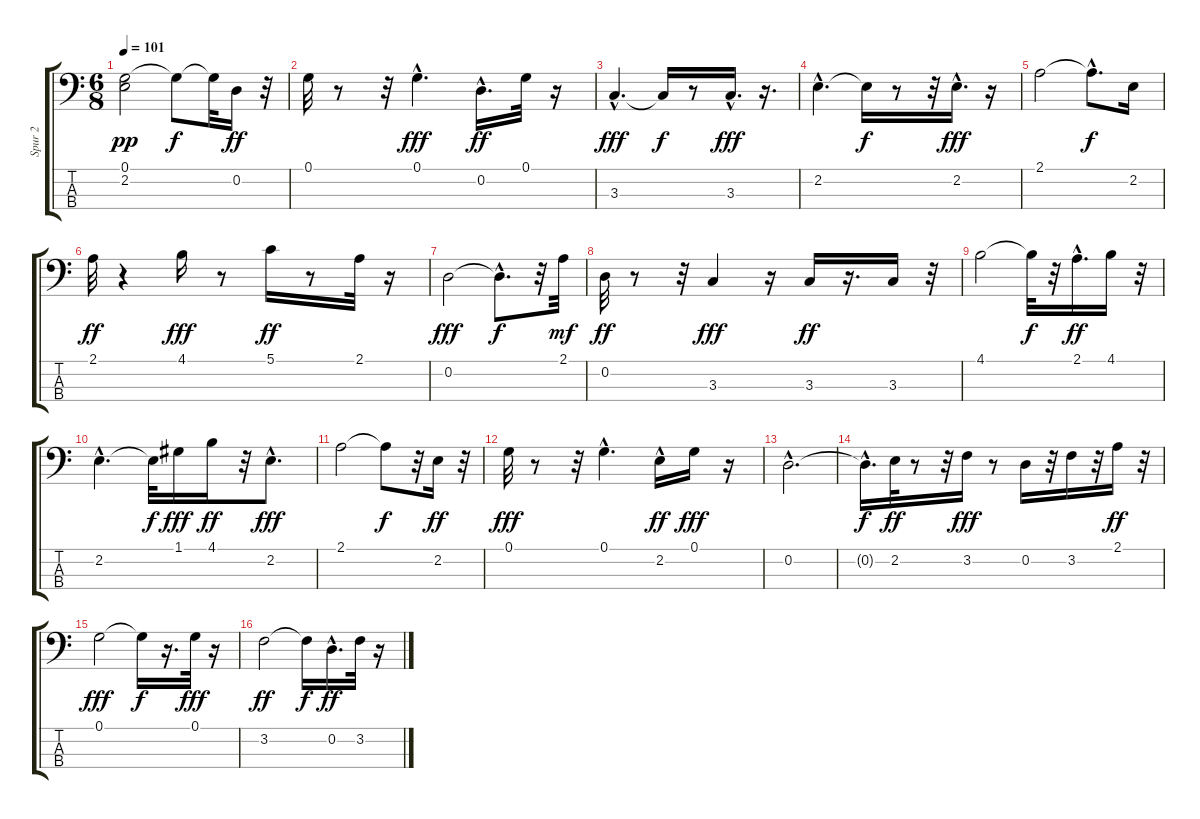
\track ("Spur 2" "Spur 2") {instrument electricbassfinger}
\staff {score tabs}
\tuning (G2 D2 A1 E1) {hide}
\ts (6 8)
\tempo 101
\clef f4
\ks c
(0.1 2.2).2{dy pp} 0.1{t}.8{dy f} 0.1{t}.32 0.2.16{dy ff} r.32 |
0.1.32 r.8 r.32 0.1{hac}.4{d dy fff} 0.2{hac}.16{d dy ff} 0.1.32 r.16 |
3.3{hac}.4{d dy fff} 3.3{t}.16{dy f} r.8 3.3{hac}.16{d dy fff} r.16{d} |
2.2{hac}.4{d} 2.2{t}.16{dy f} r.8 r.32 2.2{hac}.16{d dy fff} r.16 |
2.1.2 2.1{hac t}.8{d dy f} 2.2.16 |
2.1.32{dy ff} r.4 4.1.16{dy fff} r.8 5.1.16{dy ff} r.8 2.1.32 r.16 |
0.2.2{dy fff} 0.2{hac t}.8{d dy f} r.32 2.1.32{dy mf} |
0.2.32{dy ff} r.8 r.32 3.3.4{dy fff} r.16 3.3.16{dy ff} r.16{d} 3.3.16 r.32 |
4.1.2 4.1{t}.32{dy f} r.32 2.1{hac}.16{d dy ff} 4.1.16 r.32 |
2.2{hac}.4{d} 2.2{t}.32{dy f} 1.1.16{dy fff} 4.1.16{dy ff} r.32 2.2{hac}.8{d dy fff} |
2.1.2 2.1{t}.8{dy f} r.32 2.2.16{dy ff} r.32 |
0.1.32{dy fff} r.8 r.32 0.1{hac}.4{d} 2.2{hac}.16{dy ff} 0.1.16{dy fff} r.16 |
0.2{hac}.2{d} |
0.2{hac t}.16{d dy f} 2.2.32{dy ff} r.8 r.32 3.2.16{dy fff} r.8 0.2.16 r.32 3.2.16 r.32 2.1.16{dy ff} r.32 |
0.1.2{dy fff} 0.1{t}.16{dy f} r.16{d} 0.1.32{dy fff} r.16 |
3.2.2{dy ff} 3.2{t}.16{dy f} 0.2{hac}.16{d dy ff} 3.2.32 r.16
